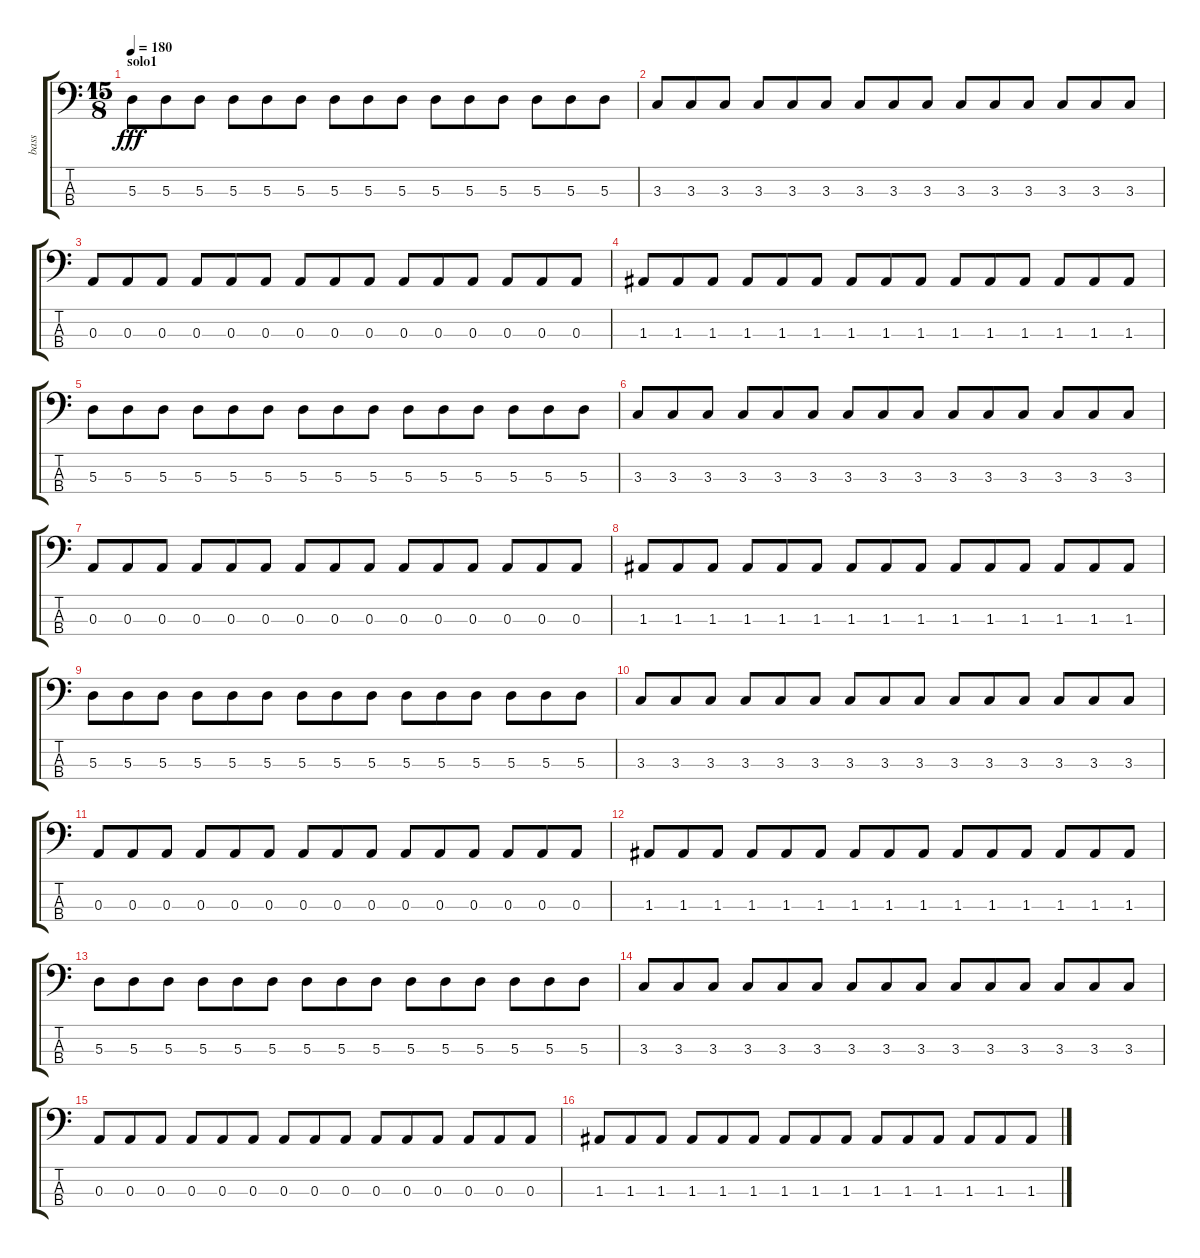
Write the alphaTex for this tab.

\track ("bass" "bass") {instrument electricbassfinger}
\staff {score tabs}
\tuning (G2 D2 A1 D1) {hide}
\ts (15 8)
\section ("" "solo1")
\tempo 180
\clef f4
\ks c
5.3.8{dy fff} 5.3.8 5.3.8 5.3.8 5.3.8 5.3.8 5.3.8 5.3.8 5.3.8 5.3.8 5.3.8 5.3.8 5.3.8 5.3.8 5.3.8 |
3.3.8 3.3.8 3.3.8 3.3.8 3.3.8 3.3.8 3.3.8 3.3.8 3.3.8 3.3.8 3.3.8 3.3.8 3.3.8 3.3.8 3.3.8 |
0.3.8 0.3.8 0.3.8 0.3.8 0.3.8 0.3.8 0.3.8 0.3.8 0.3.8 0.3.8 0.3.8 0.3.8 0.3.8 0.3.8 0.3.8 |
1.3.8 1.3.8 1.3.8 1.3.8 1.3.8 1.3.8 1.3.8 1.3.8 1.3.8 1.3.8 1.3.8 1.3.8 1.3.8 1.3.8 1.3.8 |
5.3.8 5.3.8 5.3.8 5.3.8 5.3.8 5.3.8 5.3.8 5.3.8 5.3.8 5.3.8 5.3.8 5.3.8 5.3.8 5.3.8 5.3.8 |
3.3.8 3.3.8 3.3.8 3.3.8 3.3.8 3.3.8 3.3.8 3.3.8 3.3.8 3.3.8 3.3.8 3.3.8 3.3.8 3.3.8 3.3.8 |
0.3.8 0.3.8 0.3.8 0.3.8 0.3.8 0.3.8 0.3.8 0.3.8 0.3.8 0.3.8 0.3.8 0.3.8 0.3.8 0.3.8 0.3.8 |
1.3.8 1.3.8 1.3.8 1.3.8 1.3.8 1.3.8 1.3.8 1.3.8 1.3.8 1.3.8 1.3.8 1.3.8 1.3.8 1.3.8 1.3.8 |
5.3.8 5.3.8 5.3.8 5.3.8 5.3.8 5.3.8 5.3.8 5.3.8 5.3.8 5.3.8 5.3.8 5.3.8 5.3.8 5.3.8 5.3.8 |
3.3.8 3.3.8 3.3.8 3.3.8 3.3.8 3.3.8 3.3.8 3.3.8 3.3.8 3.3.8 3.3.8 3.3.8 3.3.8 3.3.8 3.3.8 |
0.3.8 0.3.8 0.3.8 0.3.8 0.3.8 0.3.8 0.3.8 0.3.8 0.3.8 0.3.8 0.3.8 0.3.8 0.3.8 0.3.8 0.3.8 |
1.3.8 1.3.8 1.3.8 1.3.8 1.3.8 1.3.8 1.3.8 1.3.8 1.3.8 1.3.8 1.3.8 1.3.8 1.3.8 1.3.8 1.3.8 |
5.3.8 5.3.8 5.3.8 5.3.8 5.3.8 5.3.8 5.3.8 5.3.8 5.3.8 5.3.8 5.3.8 5.3.8 5.3.8 5.3.8 5.3.8 |
3.3.8 3.3.8 3.3.8 3.3.8 3.3.8 3.3.8 3.3.8 3.3.8 3.3.8 3.3.8 3.3.8 3.3.8 3.3.8 3.3.8 3.3.8 |
0.3.8 0.3.8 0.3.8 0.3.8 0.3.8 0.3.8 0.3.8 0.3.8 0.3.8 0.3.8 0.3.8 0.3.8 0.3.8 0.3.8 0.3.8 |
1.3.8 1.3.8 1.3.8 1.3.8 1.3.8 1.3.8 1.3.8 1.3.8 1.3.8 1.3.8 1.3.8 1.3.8 1.3.8 1.3.8 1.3.8
